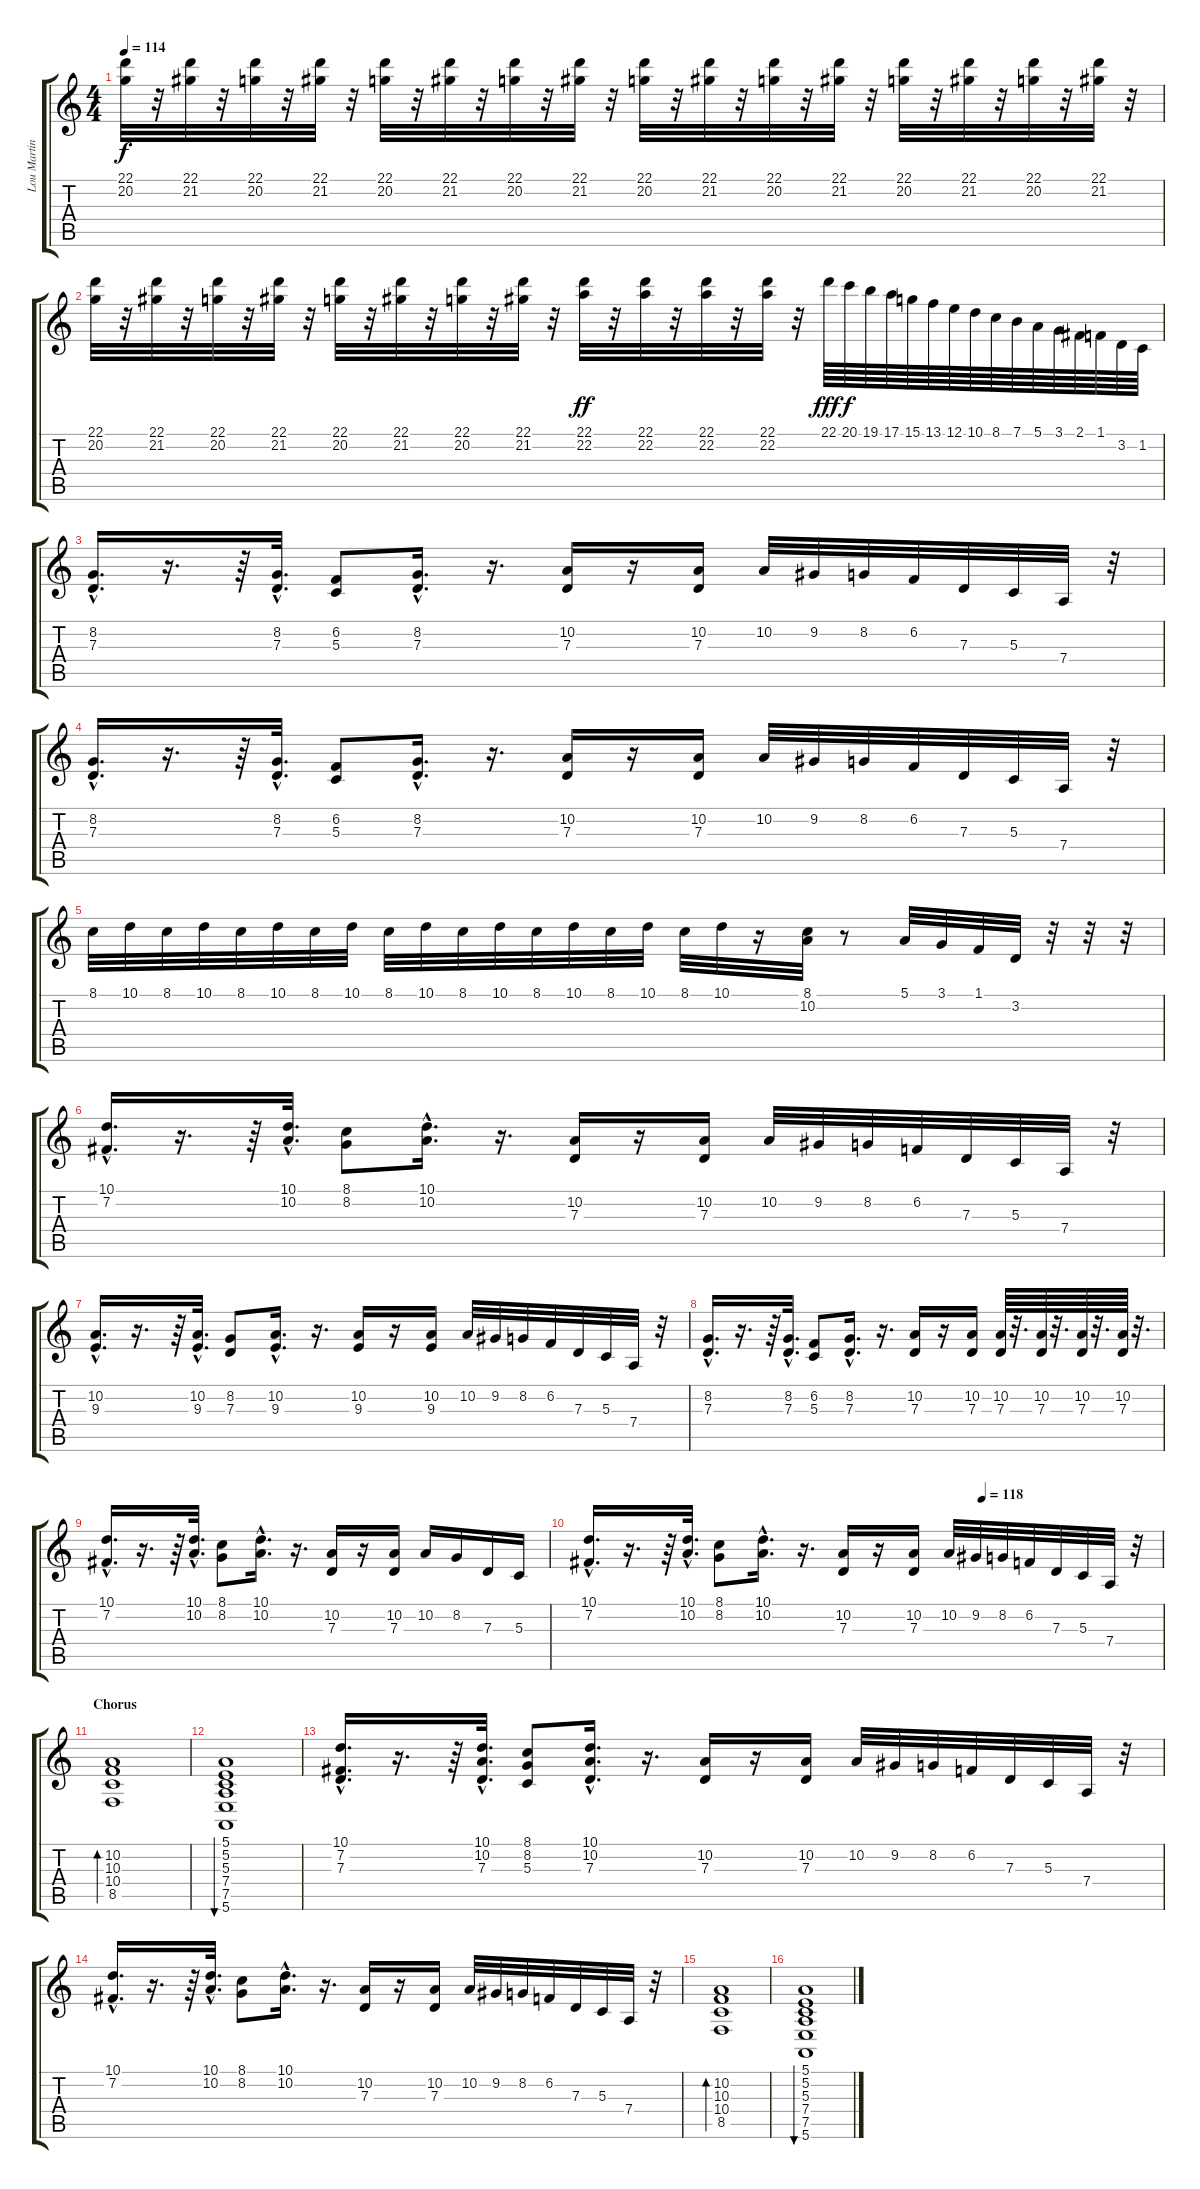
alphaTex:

\track ("Lou Martin" "Lou Martin") {instrument honkytonkpiano}
\staff {score tabs}
\tuning (E4 B3 G3 D3 A2 E2) {hide}
\ts (4 4)
\tempo 114
\clef g2
\ks c
(22.1 20.2).32{dy f} r.32 (22.1 21.2).32 r.32 (22.1 20.2).32 r.32 (22.1 21.2).32 r.32 (22.1 20.2).32 r.32 (22.1 21.2).32 r.32 (22.1 20.2).32 r.32 (22.1 21.2).32 r.32 (22.1 20.2).32 r.32 (22.1 21.2).32 r.32 (22.1 20.2).32 r.32 (22.1 21.2).32 r.32 (22.1 20.2).32 r.32 (22.1 21.2).32 r.32 (22.1 20.2).32 r.32 (22.1 21.2).32 r.32 |
(22.1 20.2).32 r.32 (22.1 21.2).32 r.32 (22.1 20.2).32 r.32 (22.1 21.2).32 r.32 (22.1 20.2).32 r.32 (22.1 21.2).32 r.32 (22.1 20.2).32 r.32 (22.1 21.2).32 r.32 (22.1 22.2).32{dy ff} r.32 (22.1 22.2).32 r.32 (22.1 22.2).32 r.32 (22.1 22.2).32 r.32 22.1.64{dy fff} 20.1.64{dy f} 19.1.64 17.1.64 15.1.64 13.1.64 12.1.64 10.1.64 8.1.64 7.1.64 5.1.64 3.1.64 2.1.64 1.1.64 3.2.64 1.2.64 |
(8.2{hac} 7.3{hac}).16{d} r.16{d} r.64 (8.2{hac} 7.3{hac}).32{d} (6.2 5.3).8 (8.2{hac} 7.3{hac}).16{d} r.16{d} (10.2 7.3).16 r.16 (10.2 7.3).16 10.2.32 9.2.32 8.2.32 6.2.32 7.3.32 5.3.32 7.4.32 r.32 |
(8.2{hac} 7.3{hac}).16{d} r.16{d} r.64 (8.2{hac} 7.3{hac}).32{d} (6.2 5.3).8 (8.2{hac} 7.3{hac}).16{d} r.16{d} (10.2 7.3).16 r.16 (10.2 7.3).16 10.2.32 9.2.32 8.2.32 6.2.32 7.3.32 5.3.32 7.4.32 r.32 |
8.1.32 10.1.32 8.1.32 10.1.32 8.1.32 10.1.32 8.1.32 10.1.32 8.1.32 10.1.32 8.1.32 10.1.32 8.1.32 10.1.32 8.1.32 10.1.32 8.1.32 10.1.32 r.16 (8.1 10.2).32 r.8 5.1.32 3.1.32 1.1.32 3.2.32 r.32 r.32 r.32 |
(10.1{hac} 7.2{hac}).16{d} r.16{d} r.64 (10.1{hac} 10.2{hac}).32{d} (8.1 8.2).8 (10.1{hac} 10.2{hac}).16{d} r.16{d} (10.2 7.3).16 r.16 (10.2 7.3).16 10.2.32 9.2.32 8.2.32 6.2.32 7.3.32 5.3.32 7.4.32 r.32 |
(10.2{hac} 9.3{hac}).16{d} r.16{d} r.64 (10.2{hac} 9.3{hac}).32{d} (8.2 7.3).8 (10.2{hac} 9.3{hac}).16{d} r.16{d} (10.2 9.3).16 r.16 (10.2 9.3).16 10.2.32 9.2.32 8.2.32 6.2.32 7.3.32 5.3.32 7.4.32 r.32 |
(8.2{hac} 7.3{hac}).16{d} r.16{d} r.64 (8.2{hac} 7.3{hac}).32{d} (6.2 5.3).8 (8.2{hac} 7.3{hac}).16{d} r.16{d} (10.2 7.3).16 r.16 (10.2 7.3).16 (10.2 7.3).64 r.32{d} (10.2 7.3).64 r.32{d} (10.2 7.3).64 r.32{d} (10.2 7.3).64 r.32{d} |
(10.1{hac} 7.2{hac}).16{d} r.16{d} r.64 (10.1{hac} 10.2{hac}).32{d} (8.1 8.2).8 (10.1{hac} 10.2{hac}).16{d} r.16{d} (10.2 7.3).16 r.16 (10.2 7.3).16 10.2.16 8.2.16 7.3.16 5.3.16 |
\tempo (118 0.6875)
(10.1{hac} 7.2{hac}).16{d} r.16{d} r.64 (10.1{hac} 10.2{hac}).32{d} (8.1 8.2).8 (10.1{hac} 10.2{hac}).16{d} r.16{d} (10.2 7.3).16 r.16 (10.2 7.3).16 10.2.32 9.2.32 8.2.32 6.2.32 7.3.32 5.3.32 7.4.32 r.32 |
\section ("" "Chorus")
(10.2 10.3 10.4 8.5).1{bd 240} |
(5.1 5.2 5.3 7.4 7.5 5.6).1{bu 240} |
(10.1{hac} 7.2{hac} 7.3{hac}).16{d} r.16{d} r.64 (10.1{hac} 10.2{hac} 7.3{hac}).32{d} (8.1 8.2 5.3).8 (10.1{hac} 10.2{hac} 7.3{hac}).16{d} r.16{d} (10.2 7.3).16 r.16 (10.2 7.3).16 10.2.32 9.2.32 8.2.32 6.2.32 7.3.32 5.3.32 7.4.32 r.32 |
(10.1{hac} 7.2{hac}).16{d} r.16{d} r.64 (10.1{hac} 10.2{hac}).32{d} (8.1 8.2).8 (10.1{hac} 10.2{hac}).16{d} r.16{d} (10.2 7.3).16 r.16 (10.2 7.3).16 10.2.32 9.2.32 8.2.32 6.2.32 7.3.32 5.3.32 7.4.32 r.32 |
(10.2 10.3 10.4 8.5).1{bd 240} |
(5.1 5.2 5.3 7.4 7.5 5.6).1{bu 240}
